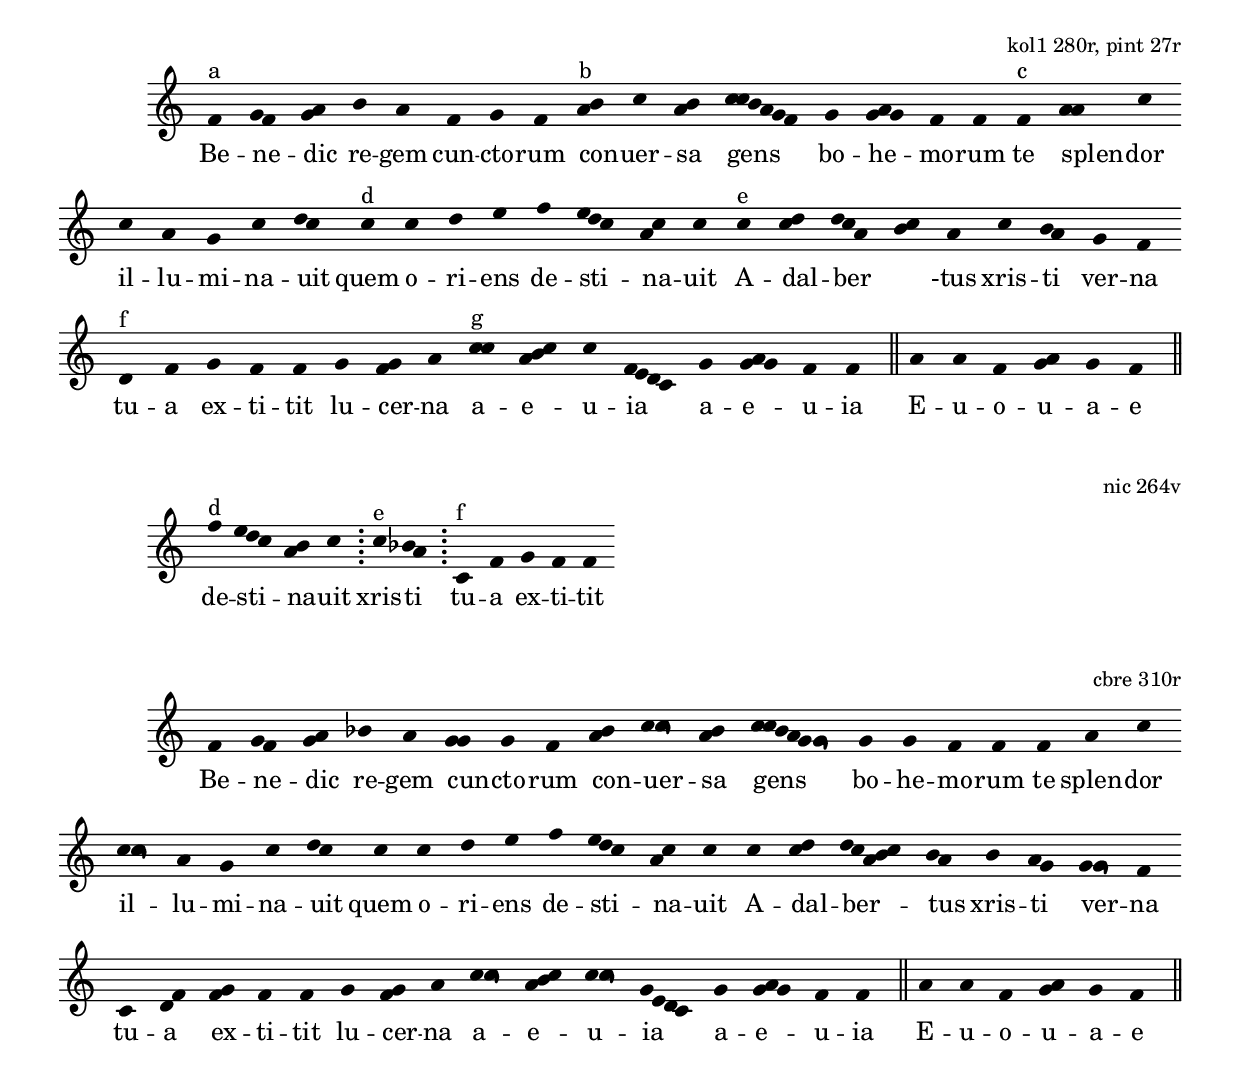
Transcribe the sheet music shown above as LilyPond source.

\version "2.19.32"

\include "../lib/synopsis.ily"

\score {
  \transpose c c' {
    \plainchant
    f^"a" \melisma { g f } \melisma{ g a } \bar "" b a \bar "" f g f \bar ""
    \melisma { a^"b" b } c' \melisma { a b } \bar "" \melisma { c' c' b a g f } \bar "" g \melisma { g a g } f f \bar ""
    f^"c" \bar "" \melisma { a a } \bar "" c' \bar "" c' a g c' \melisma { d' c' } \bar ""
    c'^"d" \bar "" c' d' e' \bar "" f' \melisma { e' d' c' } \melisma { a c' } c' \bar ""
    c'^"e" \melisma { c' d' } \melisma { d' c' a } \melisma { b c' } a \bar "" c' \melisma { b a } \bar "" g f \bar ""
    d^"f" f \bar "" g f f \bar "" g \melisma { f g } a \bar ""
    \melisma { c'^"g" c' } \melisma { a b c' } c' \melisma { f e d c } \bar "" g \melisma { g a g } f f \bar "||"

    a a f \melisma { g a } g f \bar "||"
  }
  \addlyrics {
    Be -- ne -- dic re -- gem cun -- cto -- rum
    con -- uer -- sa gens bo -- he -- mo -- rum
    te splen --  dor il -- lu -- mi -- na -- uit
    quem o -- ri -- ens de -- sti -- na -- uit
    A -- dal -- ber _ -tus xris -- ti ver -- na
    tu -- a ex -- ti -- tit lu -- cer -- na
    a -- e -- u -- ia a -- e -- u -- ia

    E -- u -- o -- u -- a -- e
  }
  \header {
    quid = "antiphona"
    modus = "6+5"
    fontes = "kol1 280r, pint 27r"
  }
}

\score {
  \transpose c c' {
    \plainchant
    f'^"d" \melisma { e' d' c' } \melisma { a b } c' \bar ";"
    c'^"e" \melisma { bes a } \bar ";"
    c^"f" f g f f \bar ""
  }
  \addlyrics {
    de -- sti -- na -- uit
    xris -- ti
    tu -- a ex -- ti -- tit
  }
  \header {
    fontes = "nic 264v"
  }
}

\score {
  \transpose c c' {
    \plainchant
    f \melisma { g f } \melisma{ g a } \bar "" bes! a \bar "" \melisma { g g } g f \bar ""
    \melisma { a b } \melisma { c' \strophicus c' } \melisma { a b } \bar "" \melisma { c' c' b a g \strophicus g } \bar "" g g f f \bar ""
    f \bar "" a c' \bar "" \melisma { c' \strophicus c' } \bar "" a g c' \melisma { d' c' } \bar ""
    c' \bar "" c' d' e' \bar "" f' \melisma { e' d' c' } \melisma { a c' } c' \bar ""
    c' \melisma { c' d' } \melisma { d' c' a b c' } \melisma { b a } \bar "" b \melisma { a g } \bar "" \melisma { g \strophicus g } f \bar ""
    c \melisma { d f } \bar "" \melisma { f g } f f \bar "" g \melisma { f g } a \bar ""
    \melisma { c' \strophicus c' } \melisma { a b c' } \melisma { c' \strophicus c' } \melisma { g e d c } \bar "" g \melisma { g a g } f f \bar "||"

    a a f \melisma { g a } g f \bar "||"
  }
  \addlyrics {
    Be -- ne -- dic re -- gem cun -- cto -- rum
    con -- uer -- sa gens bo -- he -- mo -- rum
    te splen --  dor il -- lu -- mi -- na -- uit
    quem o -- ri -- ens de -- sti -- na -- uit
    A -- dal -- ber -- tus xris -- ti ver -- na
    tu -- a ex -- ti -- tit lu -- cer -- na
    a -- e -- u -- ia a -- e -- u -- ia

    E -- u -- o -- u -- a -- e
  }
  \header {
    quid = "antiphona"
    modus = "6+5"
    fontes = "cbre 310r"
  }
}